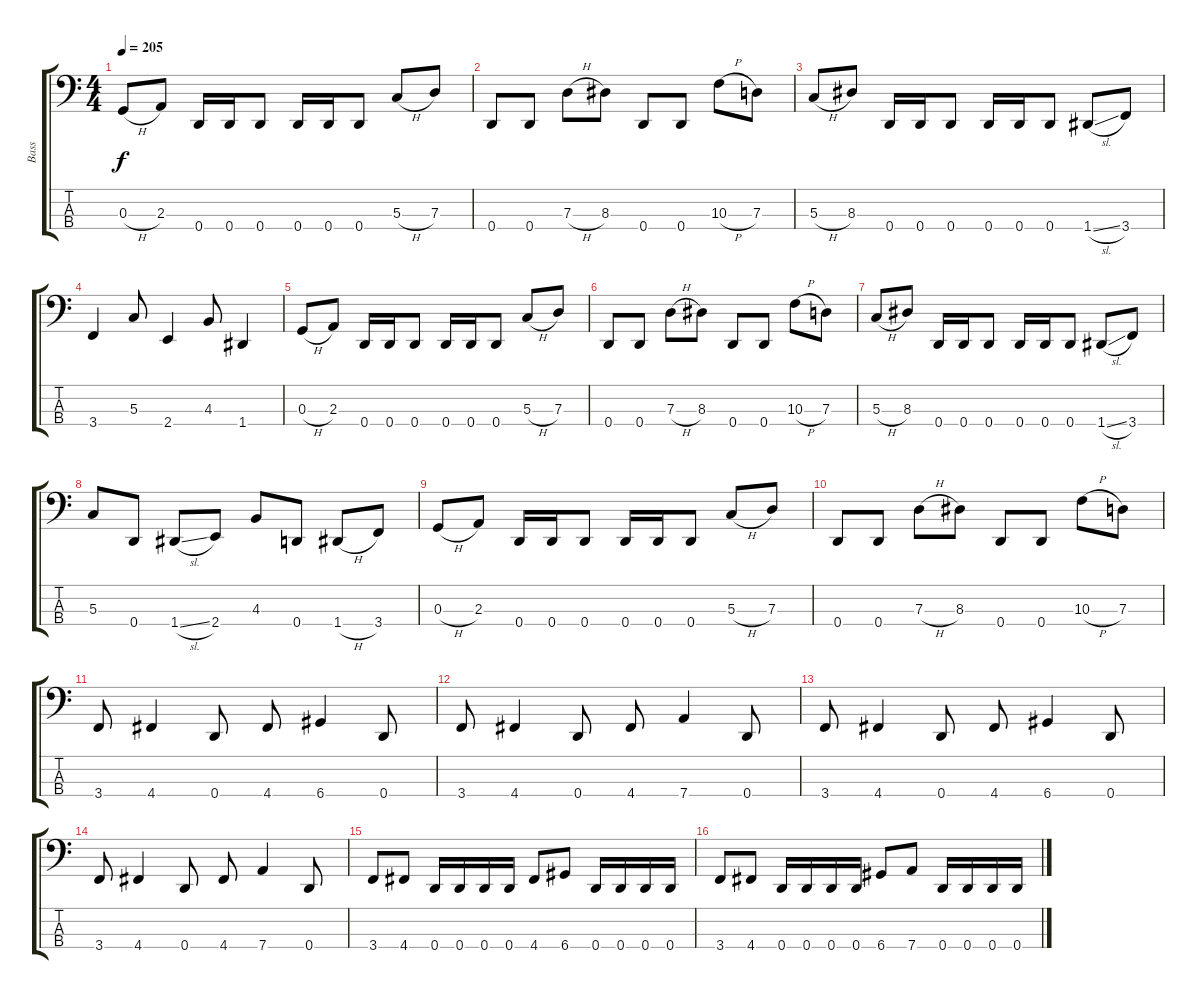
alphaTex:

\track ("Bass" "Bass") {instrument electricbassfinger}
\staff {score tabs}
\tuning (F2 C2 G1 D1) {hide}
\ts (4 4)
\tempo 205
\clef f4
\ks c
0.3{h}.8{dy f} 2.3.8 0.4.16 0.4.16 0.4.8 0.4.16 0.4.16 0.4.8 5.3{h}.8 7.3.8 |
0.4.8 0.4.8 7.3{h}.8 8.3.8 0.4.8 0.4.8 10.3{h}.8 7.3.8 |
5.3{h}.8 8.3.8 0.4.16 0.4.16 0.4.8 0.4.16 0.4.16 0.4.8 1.4{sl}.8 3.4.8 |
3.4.4 5.3.8 2.4.4 4.3.8 1.4.4 |
0.3{h}.8 2.3.8 0.4.16 0.4.16 0.4.8 0.4.16 0.4.16 0.4.8 5.3{h}.8 7.3.8 |
0.4.8 0.4.8 7.3{h}.8 8.3.8 0.4.8 0.4.8 10.3{h}.8 7.3.8 |
5.3{h}.8 8.3.8 0.4.16 0.4.16 0.4.8 0.4.16 0.4.16 0.4.8 1.4{sl}.8 3.4.8 |
5.3.8 0.4.8 1.4{sl}.8 2.4.8 4.3.8 0.4.8 1.4{h}.8 3.4.8 |
0.3{h}.8 2.3.8 0.4.16 0.4.16 0.4.8 0.4.16 0.4.16 0.4.8 5.3{h}.8 7.3.8 |
0.4.8 0.4.8 7.3{h}.8 8.3.8 0.4.8 0.4.8 10.3{h}.8 7.3.8 |
3.4.8 4.4.4 0.4.8 4.4.8 6.4.4 0.4.8 |
3.4.8 4.4.4 0.4.8 4.4.8 7.4.4 0.4.8 |
3.4.8 4.4.4 0.4.8 4.4.8 6.4.4 0.4.8 |
3.4.8 4.4.4 0.4.8 4.4.8 7.4.4 0.4.8 |
3.4.8 4.4.8 0.4.16 0.4.16 0.4.16 0.4.16 4.4.8 6.4.8 0.4.16 0.4.16 0.4.16 0.4.16 |
3.4.8 4.4.8 0.4.16 0.4.16 0.4.16 0.4.16 6.4.8 7.4.8 0.4.16 0.4.16 0.4.16 0.4.16
